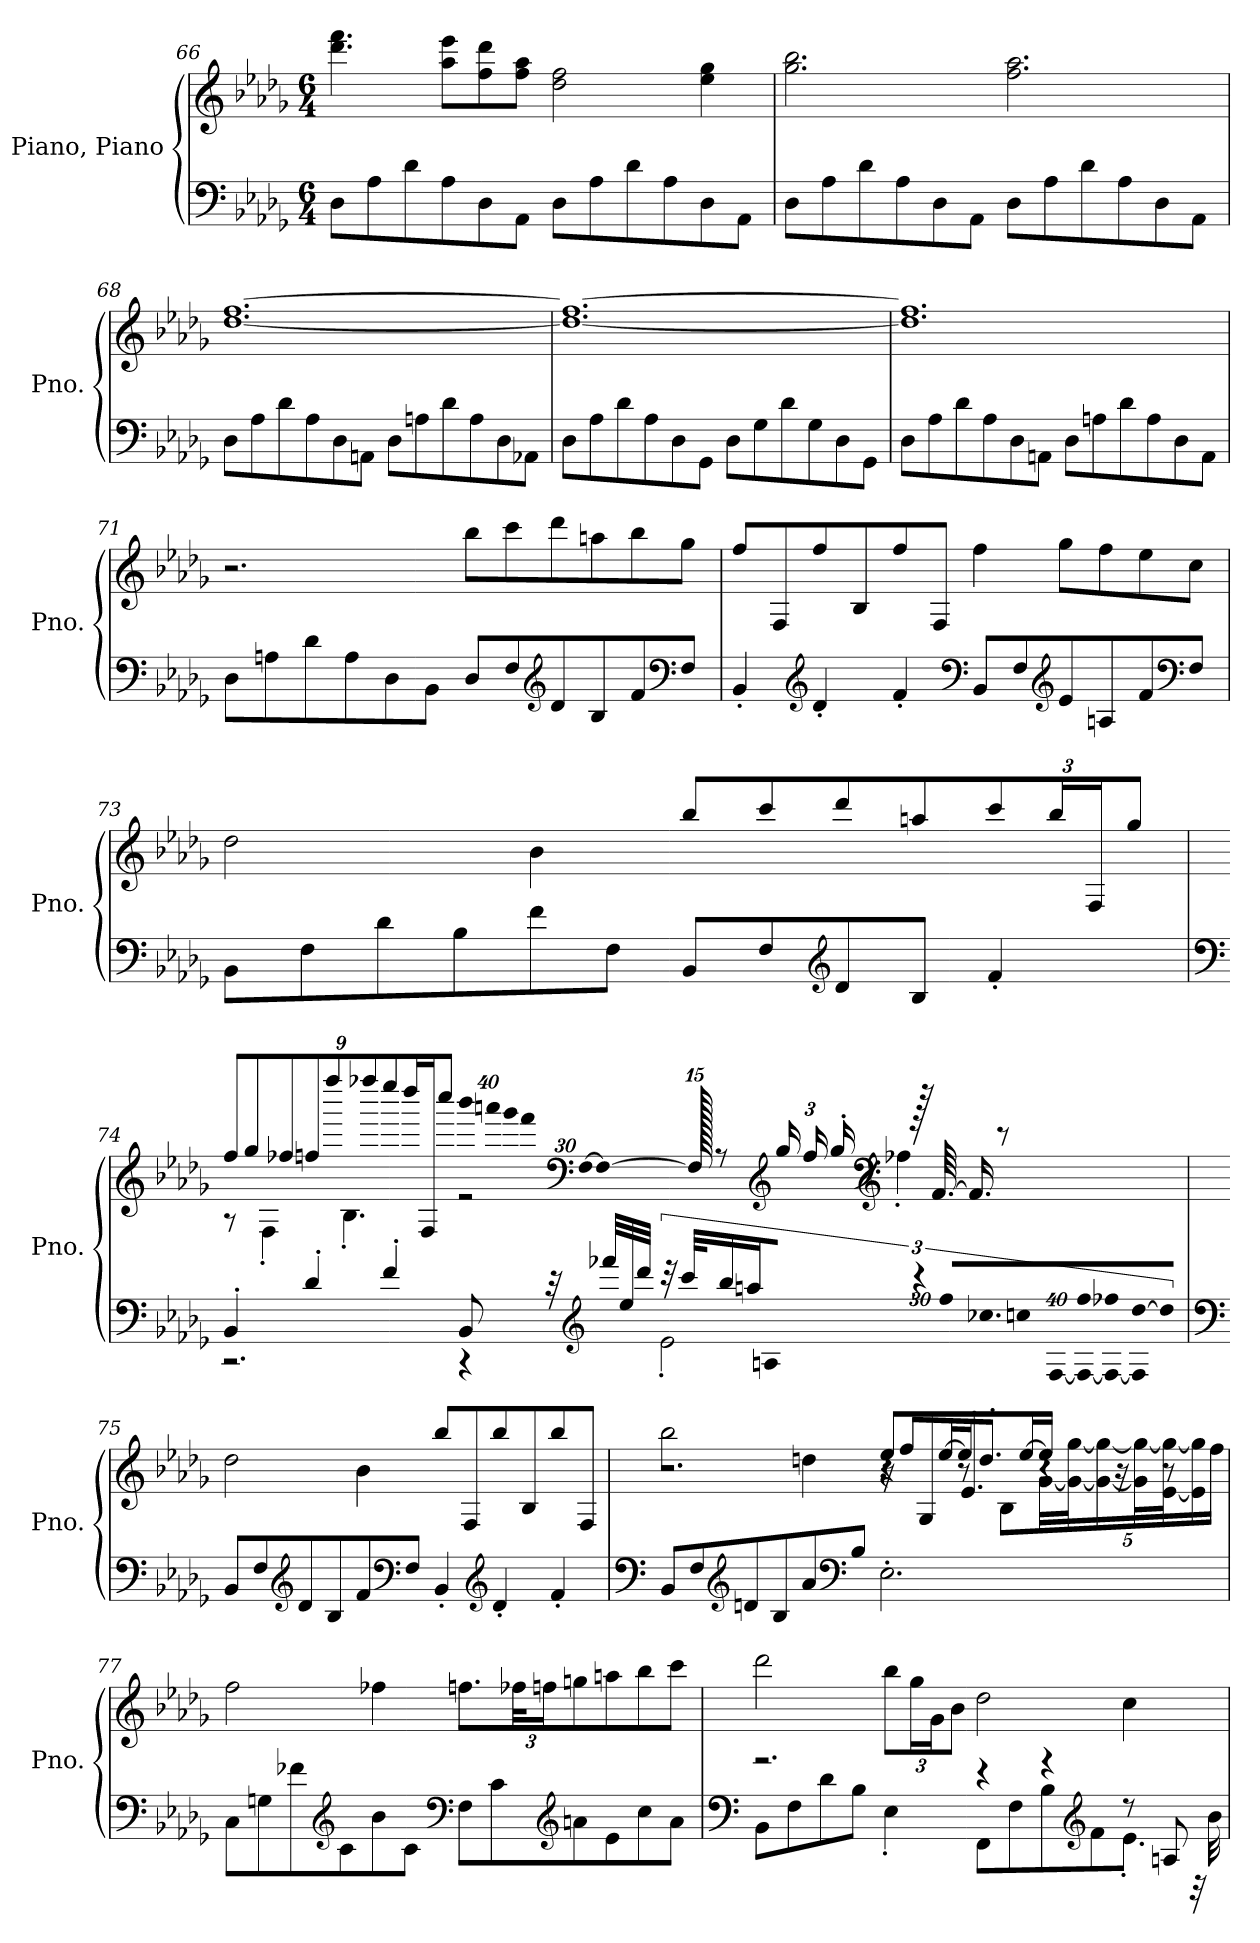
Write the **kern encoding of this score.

**kern	**kern
*part1	*part1
*staff2	*staff1
*I"Piano, Piano	*
*I'Pno.	*
*clefF4	*clefG2
*k[b-e-a-d-g-]	*k[b-e-a-d-g-]
*M6/4	*M6/4
=66	=66
8D-\L	4.ddd-\ 4.fff\
8A-\	.
8d-\	.
8A-\	8aa-\ 8eee-\L
8D-\	8ff\ 8ddd-\
8AA-\J	8ff\ 8aa-\J
8D-\L	2dd-\ 2ff\
8A-\	.
8d-\	.
8A-\	.
8D-\	4ee-\ 4gg-\
8AA-\J	.
=67	=67
8D-\L	2.gg-\ 2.bb-\
8A-\	.
8d-\	.
8A-\	.
8D-\	.
8AA-\J	.
8D-\L	2.ff\ 2.aa-\
8A-\	.
8d-\	.
8A-\	.
8D-\	.
8AA-\J	.
!!LO:LB:g=z
=68	=68
8D-\L	[1.dd- [1.ff
8A-\	.
8d-\	.
8A-\	.
8D-\	.
8AAn\J	.
8D-\L	.
8An\	.
8d-\	.
8A\	.
8D-\	.
8AA-X\J	.
=69	=69
8D-\L	1.dd-_ 1.ff_
8A-\	.
8d-\	.
8A-\	.
8D-\	.
8GG-\J	.
8D-\L	.
8G-\	.
8d-\	.
8G-\	.
8D-\	.
8GG-\J	.
=70	=70
8D-\L	1.dd-] 1.ff]
8A-\	.
8d-\	.
8A-\	.
8D-\	.
8AAn\J	.
8D-\L	.
8An\	.
8d-\	.
8A\	.
8D-\	.
8AA\J	.
!!LO:PB:g=z
=71	=71
8D-\L	2.r
8An\	.
8d-\	.
8A\	.
8D-\	.
8BB-\J	.
8D-/L	8bb-\L
8F/	8ccc\
*clefG2	*
8d-/	8ddd-\
8B-/	8aan\
8f/	8bb-\
*clefF4	*
8F/J	8gg-\J
=72	=72
4BB-'/	8ff/L
.	8F/
*clefG2	*
4d-'/	8ff/
.	8B-/
4f'/	8ff/
.	8F/J
*clefF4	*
8BB-/L	4ff\
8F/	.
*clefG2	*
8e-/	8gg-\L
8An/	8ff\
8f/	8ee-\
*clefF4	*
8F/J	8cc\J
!!LO:LB:g=z
=73	=73
8BB-\L	2dd-\
8F\	.
8d-\	.
8B-\	.
8f\	4b-\
8F\J	.
8BB-/L	8bb-/L
8F/	8ccc/
*clefG2	*
8d-/	8ddd-/
8B-/J	8aan/
*	*Xbrackettup
4f'/	12ccc/
.	24bb-/L
.	24F/J
.	12gg-/J
!!LO:LB:g=z
=74	=74
*clefF4	*
*^	*^
4BB-'/	2.r	12ff/L	8r
.	.	12gg-/	.
.	.	.	4F'\
.	.	12ff-X/	.
4d-'/	.	12ffn/	.
.	.	12ffff/	.
.	.	.	4.B-'\
.	.	12ffff-X/	.
4f'/	.	12eeee-/	.
.	.	24dddd-/L	.
.	.	24F/J	.
.	.	12cccc/J	.
!	!	!LO:N:vis=32	!
8BB-/	4r	640%23bbb-/LLL	2r
!	!	!LO:N:vis=32	!
.	.	640%23aaan/	.
!	!	!LO:N:vis=32	!
.	.	640%23ggg-/	.
!	!	!LO:N:vis=256%9	!
.	.	960%17fff/L	.
*	*	*clefF4	*
32r	.	.	.
!	!	!LO:N:vis=256%9	!
.	.	[960%17F/JJ	.
.	.	384%41F/J_	.
*clefG2	*	*	*
32fff-X/LLL	.	.	.
32ee-/	.	.	.
32ddd-/JJJ	.	.	.
48r	2e-'\	1920F/]	.
.	.	8r	.
48ccc/KLL	.	.	.
24bb-/	.	.	.
24aan/J	.	.	.
*	*	*clefG2	*
8An/J	.	.	.
.	.	24gg-/LL	.
.	.	24ff/	.
.	.	24gg-'/JJ	.
!LO:N:vis=64	!	!	!
960%17r	.	.	4ff-X'\
.	.	128r	.
.	.	[64.f/KKLL	.
!LO:N:vis=32	!	!	!
640%23ff/LLL	.	.	.
.	.	16.f/JJ]	.
!LO:N:vis=32.	!	!	!
1920%103cc-X/	.	.	.
!LO:N:vis=256%9	!	!	!
960%17ccn/L	.	.	.
!LO:N:vis=256%9	!	!	!
[960%17F/J	.	.	.
.	.	8r	.
!LO:N:vis=32	!	!	!
640%23F/_ 640%23ff/	.	.	.
!LO:N:vis=32	!	!	!
640%23F/_ 640%23ff-X/	.	.	.
!LO:N:vis=256%9	!	!	!
960%17F/] [960%17dd-/L	.	.	.
!LO:N:vis=256%9	!	!	!
960%17dd-/JJJJ]	.	.	.
1920ryy	1920ryy	.	1920ryy
*v	*v	*	*
*	*v	*v
!!LO:LB:g=z
=75	=75
*clefF4	*
8BB-/L	2dd-\
8F/	.
*clefG2	*
8d-/	.
8B-/	.
8f/	4b-\
*clefF4	*
8F/J	.
4BB-'/	8bb-/L
.	8F/
*clefG2	*
4d-'/	8bb-/
.	8B-/
4f'/	8bb-/
.	8F/J
!!LO:LB:g=z
=76	=76
*clefF4	*
*	*^
*	*	*^
8BB-/L	2.r	2bb-\	2.r
8F/	.	.	.
*clefG2	*	*	*
8dn/	.	.	.
8B-/	.	.	.
8a-/	.	4ddn\	.
*clefF4	*	*	*
8B-/J	.	.	.
2.E-'\	16r	4r	8ee-/L
.	8ff/L	.	.
.	.	.	8G-/
.	[16ee-/L	.	.
.	16ee-/J]	8r	8.e-'/
.	8.dd'/J	.	.
.	.	8B-\L	.
.	.	.	[16ee-/L
.	4r	[40g-\LL	16ee-/JJ]
.	.	40g-\_ [40gg-\J	.
.	.	20g-\_ 20gg-\_	.
.	.	.	16r
.	.	40g-\] 40gg-\_L	.
.	.	[40e-\ 40gg-\_J	8r
.	.	20e-\] 20gg-\]	.
.	.	20ff\JJ	.
*	*v	*v	*v
!!LO:LB:g=z
=77	=77
8C\L	2ff\
8Gn\	.
8f-X\	.
*clefG2	*
8c\	.
8b-\	4ff-X\
8c\J	.
*clefF4	*
8F\L	8.ffn\L
8c\	.
.	48ff-X\KL
.	24ffn\J
*clefG2	*
8an\	8ggn\
8e-\	8aan\
8cc\	8bb-\
8a\J	8ccc\J
=78	=78
*clefF4	*
*^	*
2.r	8BB-\L	2ddd-\
.	8F\	.
.	8d-\	.
.	8B-\J	.
.	4E-'\	12bb-\L
.	.	24gg-\L
.	.	24g-\J
.	.	12b-\J
4r	8FF\L	2dd-\
.	8F\	.
4r	8B-\	.
*clefG2	*	*
.	8f\	.
8r	8.e-'\J	4cc\
8An/	.	.
.	32r	.
.	32b-\	.
*v	*v	*
=	=
*-	*-
